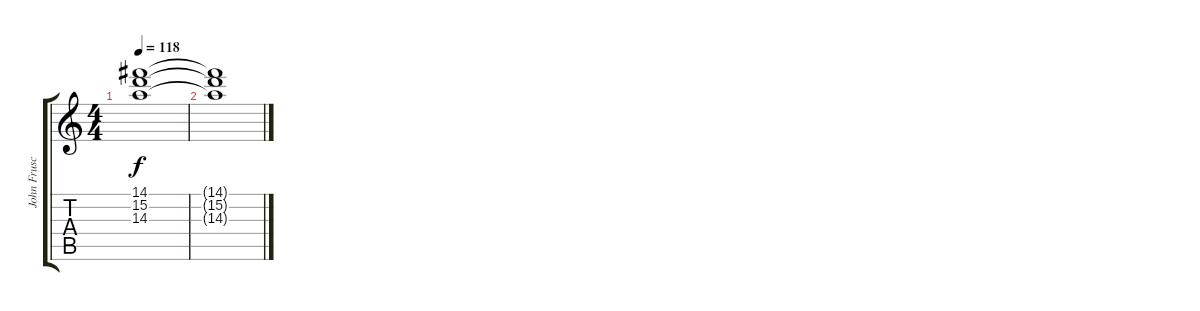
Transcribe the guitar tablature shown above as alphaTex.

\track ("John Frusciante 3" "John Frusc") {instrument electricguitarjazz}
\staff {score tabs}
\tuning (E4 B3 G3 D3 A2 E2) {hide}
\ts (4 4)
\tempo 118
\clef g2
\ks c
(14.1{t} 15.2{t} 14.3{t}).1{dy f} |
(14.1{t} 15.2{t} 14.3{t}).1
